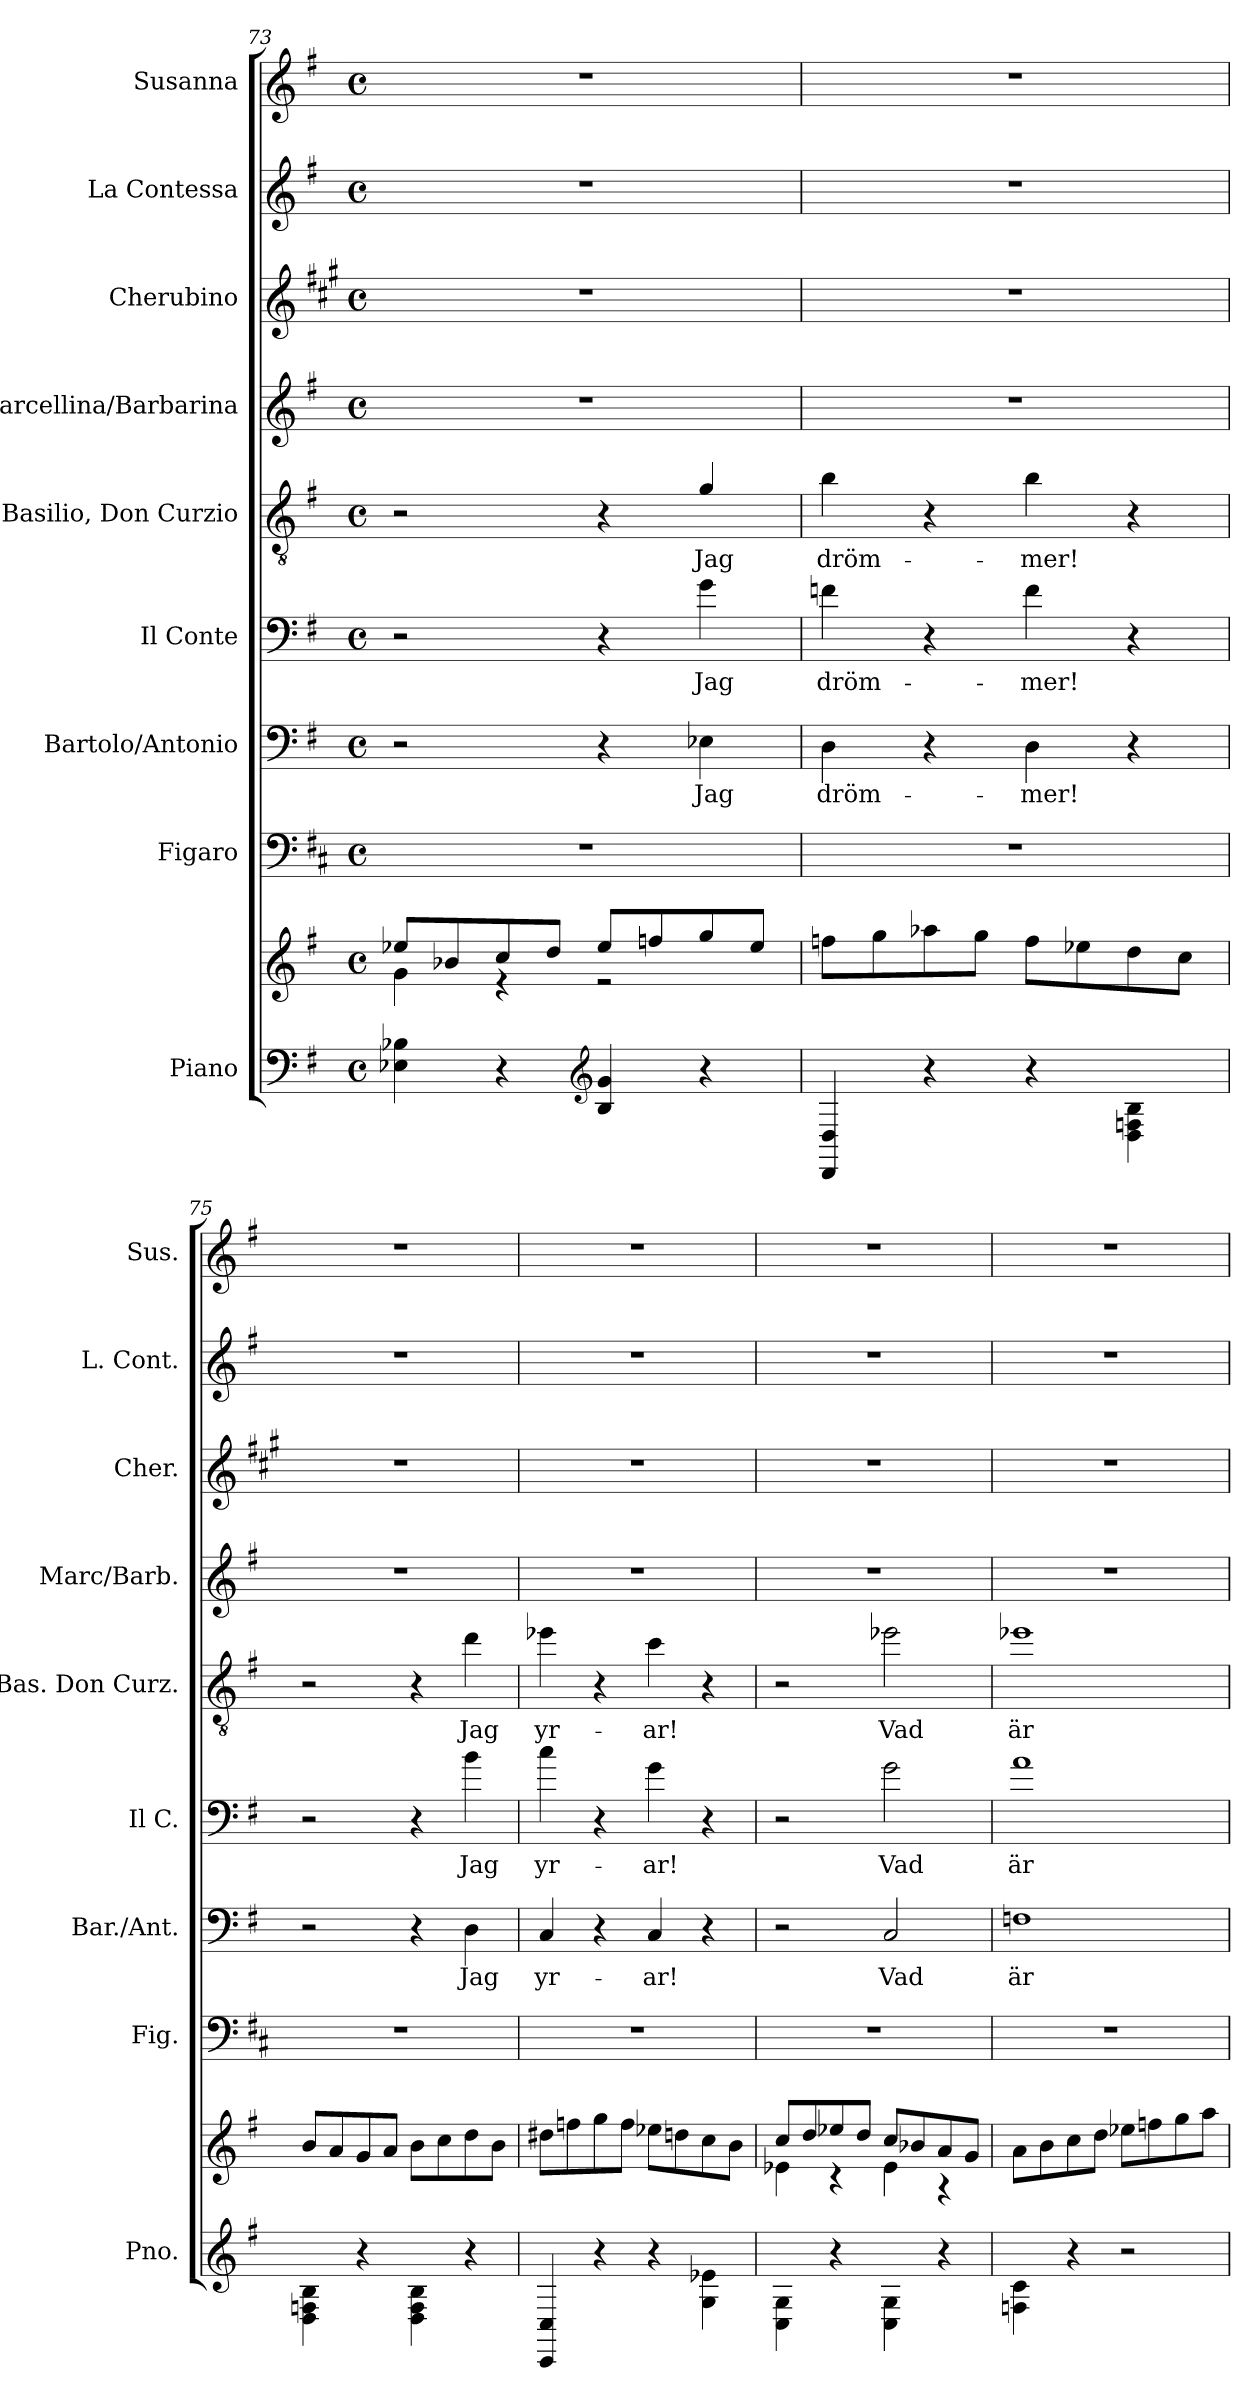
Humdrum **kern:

**kern	**kern	**kern	**kern	**text	**kern	**text	**kern	**text	**kern	**kern	**kern	**kern
*part9	*part9	*part8	*part7	*part7	*part6	*part6	*part5	*part5	*part4	*part3	*part2	*part1
*staff10	*staff9	*staff8	*staff7	*staff7	*staff6	*staff6	*staff5	*staff5	*staff4	*staff3	*staff2	*staff1
*I"Piano	*	*I"Figaro	*I"Bartolo/Antonio	*	*I"Il Conte	*	*I"Basilio, Don Curzio	*	*I"Marcellina/Barbarina	*I"Cherubino	*I"La Contessa	*I"Susanna
*I'Pno.	*	*I'Fig.	*I'Bar./Ant.	*	*I'Il C.	*	*I'Bas. Don Curz.	*	*I'Marc/Barb.	*I'Cher.	*I'L. Cont.	*I'Sus.
*clefF4	*clefG2	*clefF4	*clefF4	*	*clefF4	*	*clefGv2	*	*clefG2	*clefG2	*clefG2	*clefG2
*	*	*ITrd4c7	*	*	*ITrd8c14	*	*ITrd8c14	*	*	*ITrd1c2	*	*
*k[f#]	*k[f#]	*k[f#]	*k[f#]	*	*k[f#]	*	*k[f#]	*	*k[f#]	*k[f#]	*k[f#]	*k[f#]
*M4/4	*M4/4	*M4/4	*M4/4	*	*M4/4	*	*M4/4	*	*M4/4	*M4/4	*M4/4	*M4/4
*met(c)	*met(c)	*met(c)	*met(c)	*	*met(c)	*	*met(c)	*	*met(c)	*met(c)	*met(c)	*met(c)
=73	=73	=73	=73	=73	=73	=73	=73	=73	=73	=73	=73	=73
*	*^	*	*	*	*	*	*	*	*	*	*	*
4E-X\ 4B-X\	8ee-X/L	4g\	1r	2r	.	2r	.	2r	.	1r	1r	1r	1r
.	8b-X/	.	.	.	.	.	.	.	.	.	.	.	.
4r	8cc/	4r	.	.	.	.	.	.	.	.	.	.	.
.	8dd/J	.	.	.	.	.	.	.	.	.	.	.	.
*clefG2	*	*	*	*	*	*	*	*	*	*	*	*	*
4B-/ 4g/	8ee-/L	2r	.	4r	.	4r	.	4r	.	.	.	.	.
.	8ffn/	.	.	.	.	.	.	.	.	.	.	.	.
!	!	!	!	!	!LO:LY:b	!	!LO:LY:b	!	!LO:LY:b	!	!	!	!
4r	8gg/	.	.	4E-X\	Jag	4G\	Jag	4G/	Jag	.	.	.	.
.	8ee-/J	.	.	.	.	.	.	.	.	.	.	.	.
*	*v	*v	*	*	*	*	*	*	*	*	*	*	*
=74	=74	=74	=74	=74	=74	=74	=74	=74	=74	=74	=74	=74
!	!	!	!	!LO:LY:b	!	!LO:LY:b	!	!LO:LY:b	!	!	!	!
4DD/ 4D/	8ffn\L	1r	4D\	dröm-	4Fn\	dröm-	4B\	dröm-	1r	1r	1r	1r
.	8gg\	.	.	.	.	.	.	.	.	.	.	.
4r	8aa-X\	.	4r	.	4r	.	4r	.	.	.	.	.
.	8gg\J	.	.	.	.	.	.	.	.	.	.	.
!	!	!	!	!LO:LY:b	!	!LO:LY:b	!	!LO:LY:b	!	!	!	!
4r	8ff\L	.	4D\	-mer!	4F\	-mer!	4B\	-mer!	.	.	.	.
.	8ee-X\	.	.	.	.	.	.	.	.	.	.	.
4D\ 4Fn\ 4B\	8dd\	.	4r	.	4r	.	4r	.	.	.	.	.
.	8cc\J	.	.	.	.	.	.	.	.	.	.	.
!!LO:PB:g=z
=75	=75	=75	=75	=75	=75	=75	=75	=75	=75	=75	=75	=75
4D\ 4Fn\ 4B\	8b/L	1r	2r	.	2r	.	2r	.	1r	1r	1r	1r
.	8a/	.	.	.	.	.	.	.	.	.	.	.
4r	8g/	.	.	.	.	.	.	.	.	.	.	.
.	8a/J	.	.	.	.	.	.	.	.	.	.	.
4D\ 4F\ 4B\	8b\L	.	4r	.	4r	.	4r	.	.	.	.	.
.	8cc\	.	.	.	.	.	.	.	.	.	.	.
!	!	!	!	!LO:LY:b	!	!LO:LY:b	!	!LO:LY:b	!	!	!	!
4r	8dd\	.	4D\	Jag	4B\	Jag	4d\	Jag	.	.	.	.
.	8b\J	.	.	.	.	.	.	.	.	.	.	.
=76	=76	=76	=76	=76	=76	=76	=76	=76	=76	=76	=76	=76
!	!	!	!	!LO:LY:b	!	!LO:LY:b	!	!LO:LY:b	!	!	!	!
4CC/ 4C/	8dd#X\L	1r	4C/	yr-	4c\	yr-	4e-X\	yr-	1r	1r	1r	1r
.	8ffn\	.	.	.	.	.	.	.	.	.	.	.
4r	8gg\	.	4r	.	4r	.	4r	.	.	.	.	.
.	8ff\J	.	.	.	.	.	.	.	.	.	.	.
!	!	!	!	!LO:LY:b	!	!LO:LY:b	!	!LO:LY:b	!	!	!	!
4r	8ee-X\L	.	4C/	-ar!	4G\	-ar!	4c\	-ar!	.	.	.	.
.	8ddn\	.	.	.	.	.	.	.	.	.	.	.
4G\ 4e-X\	8cc\	.	4r	.	4r	.	4r	.	.	.	.	.
.	8b\J	.	.	.	.	.	.	.	.	.	.	.
=77	=77	=77	=77	=77	=77	=77	=77	=77	=77	=77	=77	=77
*	*^	*	*	*	*	*	*	*	*	*	*	*
4C\ 4G\	8cc/L	4e-X\	1r	2r	.	2r	.	2r	.	1r	1r	1r	1r
.	8dd/	.	.	.	.	.	.	.	.	.	.	.	.
4r	8ee-X/	4r	.	.	.	.	.	.	.	.	.	.	.
.	8dd/J	.	.	.	.	.	.	.	.	.	.	.	.
!	!	!	!	!	!LO:LY:b	!	!LO:LY:b	!	!LO:LY:b	!	!	!	!
4C\ 4G\	8cc/L	4e-\	.	2C/	Vad	2G\	Vad	2e-X\	Vad	.	.	.	.
.	8b-X/	.	.	.	.	.	.	.	.	.	.	.	.
4r	8a/	4r	.	.	.	.	.	.	.	.	.	.	.
.	8g/J	.	.	.	.	.	.	.	.	.	.	.	.
*	*v	*v	*	*	*	*	*	*	*	*	*	*	*
=78	=78	=78	=78	=78	=78	=78	=78	=78	=78	=78	=78	=78
!	!	!	!	!LO:LY:b	!	!LO:LY:b	!	!LO:LY:b	!	!	!	!
4Fn\ 4c\	8a\L	1r	1Fn	är	1A	är	1e-X	är	1r	1r	1r	1r
.	8b\	.	.	.	.	.	.	.	.	.	.	.
4r	8cc\	.	.	.	.	.	.	.	.	.	.	.
.	8dd\J	.	.	.	.	.	.	.	.	.	.	.
2r	8ee-X\L	.	.	.	.	.	.	.	.	.	.	.
.	8ffn\	.	.	.	.	.	.	.	.	.	.	.
.	8gg\	.	.	.	.	.	.	.	.	.	.	.
.	8aa\J	.	.	.	.	.	.	.	.	.	.	.
=	=	=	=	=	=	=	=	=	=	=	=	=
*-	*-	*-	*-	*-	*-	*-	*-	*-	*-	*-	*-	*-
